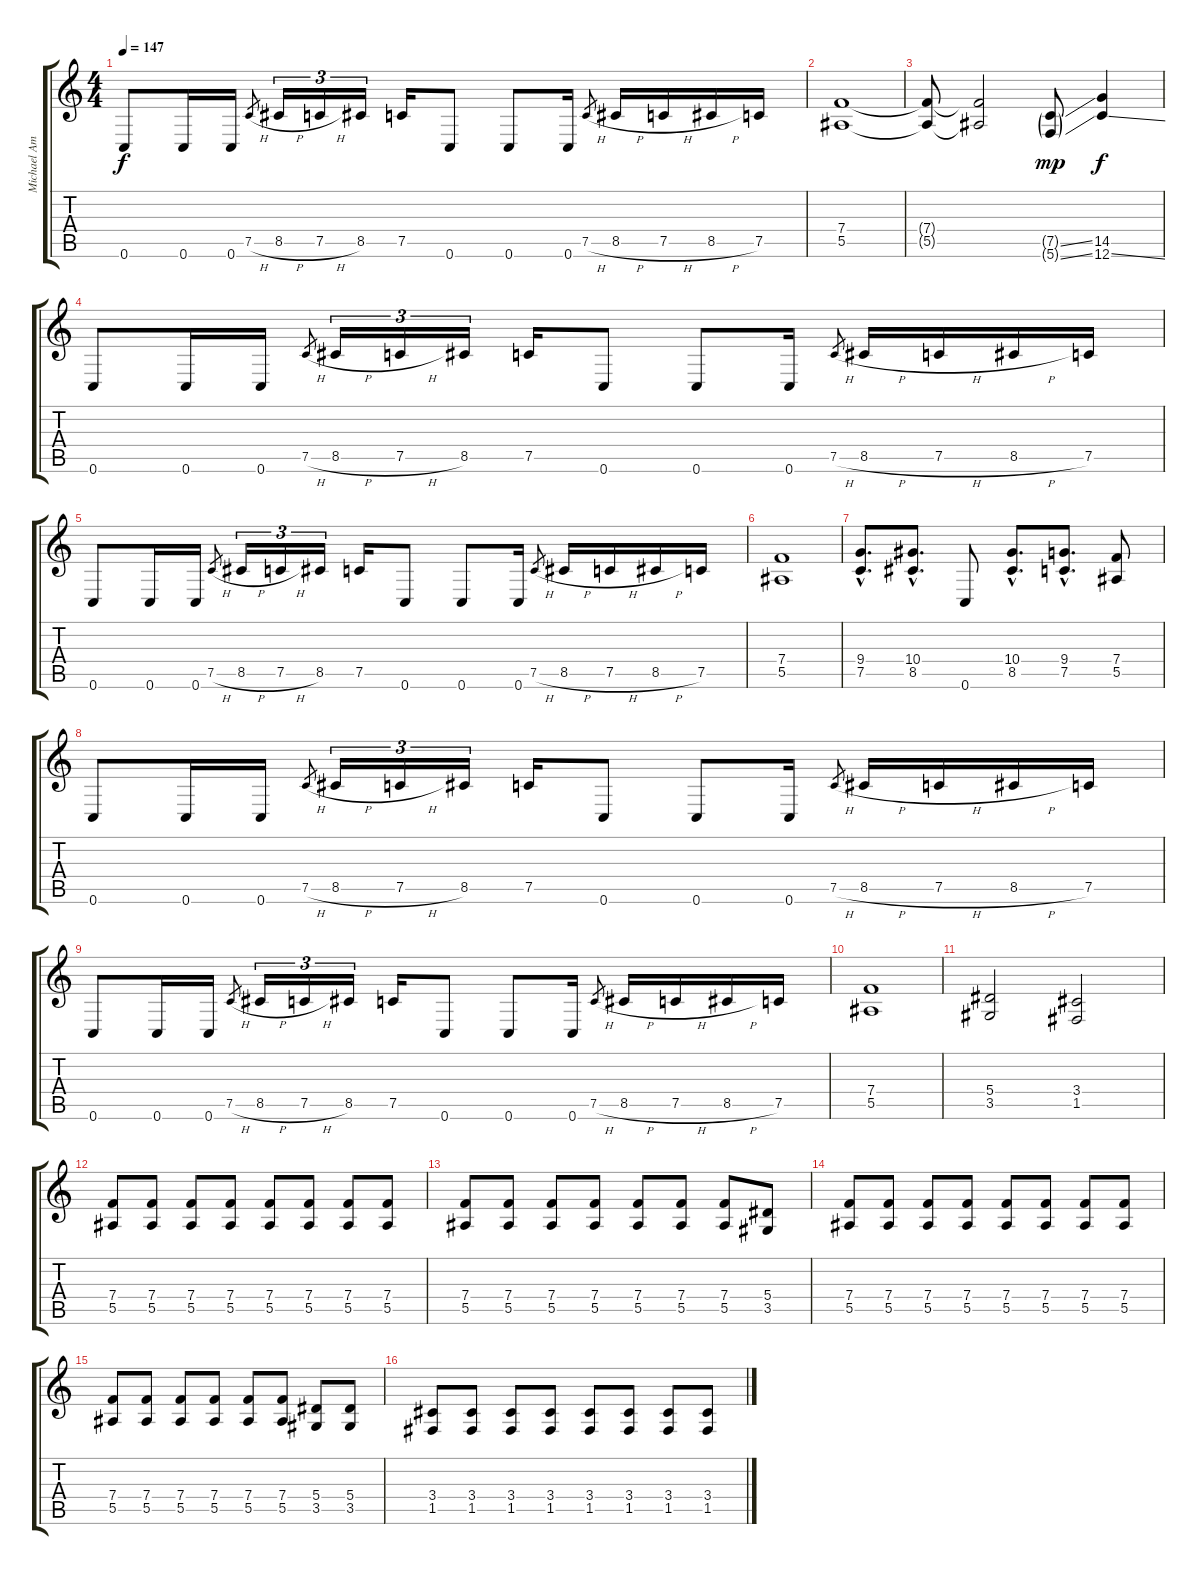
\track ("Michael Amott" "Michael Am") {instrument distortionguitar}
\staff {score tabs}
\tuning (C4 G3 Eb3 Bb2 F2 C2) {hide}
\ts (4 4)
\tempo 147
\clef g2
\ks c
0.6.8{dy f} 0.6.16 0.6.16 7.5{h}.8{gr} 8.5{h}.16{tu (3 2)} 7.5{h}.16{tu (3 2)} 8.5.16{tu (3 2)} 7.5.16 0.6.8 0.6.8 0.6.16 7.5{h}.8{gr} 8.5{h}.16 7.5{h}.16 8.5{h}.16 7.5.16 |
(7.4 5.5).1 |
(7.4{t} 5.5{t}).8 (7.4{t} 5.5{t}).2 (7.5{ss g} 5.6{ss g}).8{dy mp} (14.5 12.6{ss}).4{dy f} |
0.6.8 0.6.16 0.6.16 7.5{h}.8{gr} 8.5{h}.16{tu (3 2)} 7.5{h}.16{tu (3 2)} 8.5.16{tu (3 2)} 7.5.16 0.6.8 0.6.8 0.6.16 7.5{h}.8{gr} 8.5{h}.16 7.5{h}.16 8.5{h}.16 7.5.16 |
0.6.8 0.6.16 0.6.16 7.5{h}.8{gr} 8.5{h}.16{tu (3 2)} 7.5{h}.16{tu (3 2)} 8.5.16{tu (3 2)} 7.5.16 0.6.8 0.6.8 0.6.16 7.5{h}.8{gr} 8.5{h}.16 7.5{h}.16 8.5{h}.16 7.5.16 |
(7.4 5.5).1 |
(9.4{hac} 7.5{hac}).8{d} (10.4{hac} 8.5{hac}).8{d} 0.6.8 (10.4{hac} 8.5{hac}).8{d} (9.4{hac} 7.5{hac}).8{d} (7.4 5.5).8 |
0.6.8{instrument distortionguitar} 0.6.16 0.6.16 7.5{h}.8{gr} 8.5{h}.16{tu (3 2)} 7.5{h}.16{tu (3 2)} 8.5.16{tu (3 2)} 7.5.16 0.6.8 0.6.8 0.6.16 7.5{h}.8{gr} 8.5{h}.16 7.5{h}.16 8.5{h}.16 7.5.16 |
0.6.8 0.6.16 0.6.16 7.5{h}.8{gr} 8.5{h}.16{tu (3 2)} 7.5{h}.16{tu (3 2)} 8.5.16{tu (3 2)} 7.5.16 0.6.8 0.6.8 0.6.16 7.5{h}.8{gr} 8.5{h}.16 7.5{h}.16 8.5{h}.16 7.5.16 |
(7.4 5.5).1 |
(5.4 3.5).2 (3.4 1.5).2 |
(7.4 5.5).8 (7.4 5.5).8 (7.4 5.5).8 (7.4 5.5).8 (7.4 5.5).8 (7.4 5.5).8 (7.4 5.5).8 (7.4 5.5).8 |
(7.4 5.5).8 (7.4 5.5).8 (7.4 5.5).8 (7.4 5.5).8 (7.4 5.5).8 (7.4 5.5).8 (7.4 5.5).8 (5.4 3.5).8 |
(7.4 5.5).8 (7.4 5.5).8 (7.4 5.5).8 (7.4 5.5).8 (7.4 5.5).8 (7.4 5.5).8 (7.4 5.5).8 (7.4 5.5).8 |
(7.4 5.5).8 (7.4 5.5).8 (7.4 5.5).8 (7.4 5.5).8 (7.4 5.5).8 (7.4 5.5).8 (5.4 3.5).8 (5.4 3.5).8 |
(3.4 1.5).8 (3.4 1.5).8 (3.4 1.5).8 (3.4 1.5).8 (3.4 1.5).8 (3.4 1.5).8 (3.4 1.5).8 (3.4 1.5).8
